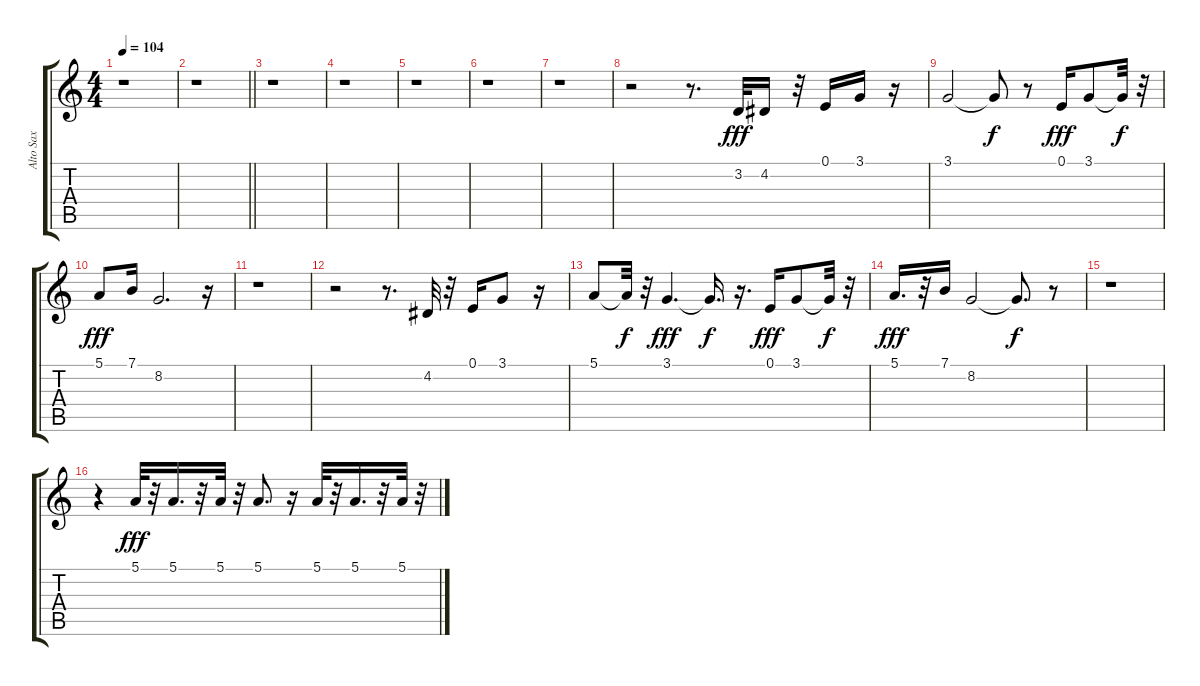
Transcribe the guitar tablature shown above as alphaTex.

\track ("Alto Sax" "Alto Sax") {instrument altosax}
\staff {score tabs}
\tuning (E4 B3 G3 D3 A2 E2) {hide}
\ts (4 4)
\tempo 104
\clef g2
\ks c
r.1{dy f} |
\barLineRight lightlight
r.1 |
r.1 |
r.1 |
r.1 |
r.1 |
r.1 |
r.2 r.8{d} 3.2.32{dy fff} 4.2.16 r.32 0.1.16 3.1.16 r.16 |
3.1.2 3.1{t}.8{dy f} r.8 0.1.16{dy fff} 3.1.8 3.1{t}.32{dy f} r.32 |
5.1.8{dy fff} 7.1.16 8.2.2{d} r.16 |
r.1 |
r.2 r.8{d} 4.2.32 r.32 0.1.16 3.1.8 r.16 |
5.1.8 5.1{t}.32{dy f} r.32 3.1.4{d dy fff} 3.1{t}.16{d dy f} r.16{d} 0.1.16{dy fff} 3.1.8 3.1{t}.32{dy f} r.32 |
5.1.16{d dy fff} r.32 7.1.16 8.2.2 8.2{t}.8{d dy f} r.8 |
r.1 |
r.4 5.1.32{dy fff} r.32 5.1.16{d} r.32 5.1.32 r.32 5.1.8{d} r.16 5.1.32 r.32 5.1.16{d} r.32 5.1.32 r.32
